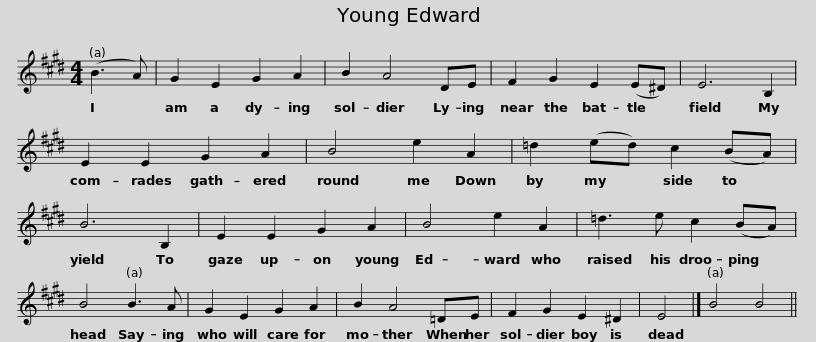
X:1
L:1/8
M:4/4
I:linebreak $
K:E
V:1 treble
V:1
 (B3 A) | G2 E2 G2 A2 | B2 A4 DE | F2 G2 E2 (E^D) | E6 B,2 | %5
 E2 E2 G2 A2 |$ B4 e2 A2 | =d2 (ed) c2 (BA) | B6 B,2 | E2 E2 G2 A2 | %10
 B4 e2 A2 |$ =d3 e c2 (BA) | B4 B3 A | G2 E2 G2 A2 | B2 A4 =DE | %15
 F2 G2 E2 ^D2 |$ E4 |] B4 B4 || %18
